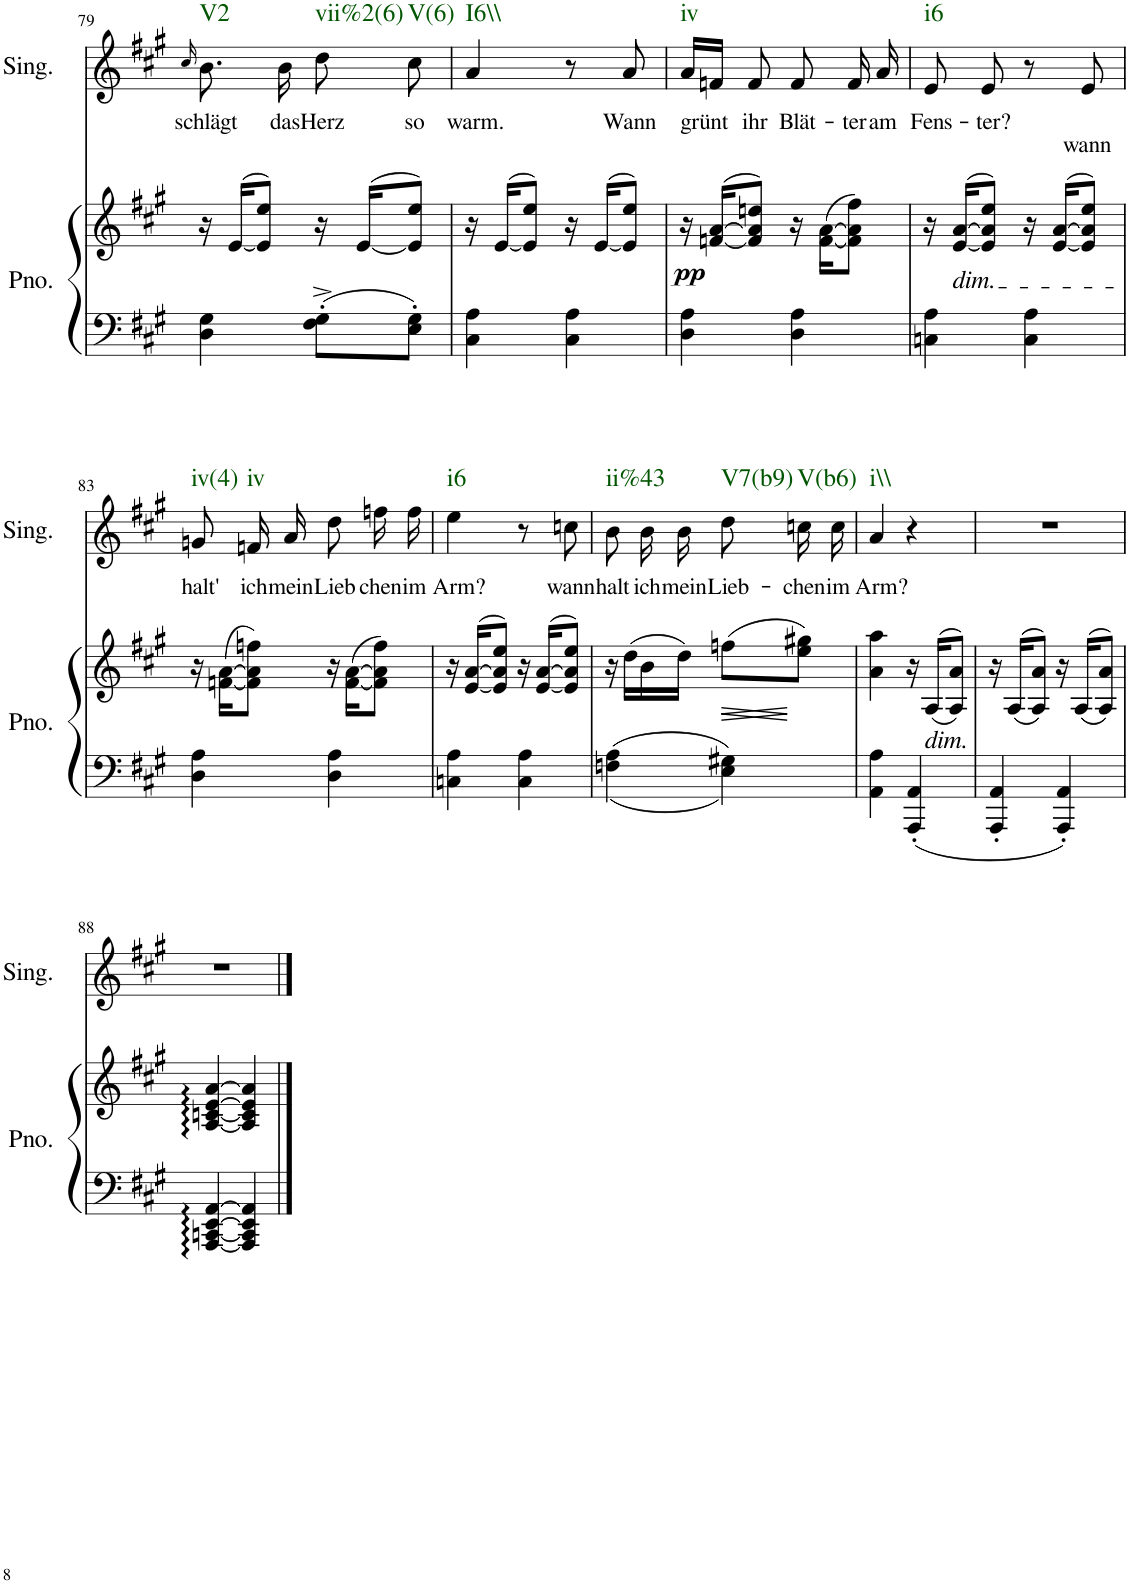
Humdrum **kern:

**kern	**kern	**dynam	**kern	**text	**harte
*part2	*part2	*part2	*part1	*part1	*part1
*staff3	*staff2	*staff2/3	*staff1	*staff1	*
*I"Pianoforte	*	*	*I"Singstimme	*	*
*I'Pno.	*	*	*I'Sing.	*	*
!!LO:PB:g=z
*clefG2	*clefG2	*	*clefG2	*	*
*k[f#c#g#]	*k[f#c#g#]	*	*k[f#c#g#]	*	*
*M2/4	*M2/4	*	*M2/4	*	*
=79	=79	=79	=79	=79	=79
.	.	.	16qcc#/	.	.
!	!	!	!	!LO:LY:b	!LO:H:kt=V2
4D\ 4G#\	16r	.	8.b\	schlägt	N
.	(>[16e/KL	.	.	.	.
.	8e/] 8ee/J)	.	.	.	.
!	!	!	!	!LO:LY:b	!
.	.	.	16b\	das	.
!	!	!	!	!LO:LY:b	!LO:H:kt=vii%2(6)
8F#\'^ 8G#\'^L	16r	.	8dd\	Herz	N
.	(>[16e/KL	.	.	.	.
!	!	!	!	!LO:LY:b	!LO:H:kt=V(6)
8E\' 8G#\'J	8e/] 8ee/J)	.	8cc#\	so	N
=80	=80	=80	=80	=80	=80
!	!	!	!	!LO:LY:b	!LO:H:kt=I6\\
4C#\ 4A\	16r	.	4a/	warm.	N
.	(>[16e/KL	.	.	.	.
.	8e/] 8ee/J)	.	.	.	.
4C#\ 4A\	16r	.	8r	.	.
.	(>[16e/KL	.	.	.	.
!	!	!	!	!LO:LY:b	!
.	8e/] 8ee/J)	.	8a/	Wann	.
=81	=81	=81	=81	=81	=81
!	!	!LO:DY:b	!	!LO:LY:b	!LO:H:kt=iv
4D\ 4A\	16r	pp	16a/LL	grünt	N
.	(>[16fn/ [16a/KL	.	16fn/JJ	.	.
!	!	!	!	!LO:LY:b	!
.	8f/] 8a/] 8een/J)	.	8f/	ihr	.
!	!	!	!	!LO:LY:b	!
4D\ 4A\	16r	.	8f/	Blät-	.
.	(>[16f\ [16a\KL	.	.	.	.
!	!	!	!	!LO:LY:b	!
.	8f\] 8a\] 8ff#\J)	.	16f/	-ter	.
!	!	!	!	!LO:LY:b	!
.	.	.	16a/	am	.
=82	=82	=82	=82	=82	=82
!	!	!	!	!LO:LY:b	!LO:H:kt=i6
4Cn\ 4A\	16r	.	8e/	Fens-	N
!	!LO:TX:b:i:t=dim.	!	!	!	!
.	(>[16e/ [16a/KL	.	.	.	.
!	!	!	!	!LO:LY:b	!
.	8e/] 8a/] 8ee/J)	.	8e/	-ter?	.
4C\ 4A\	16r	.	8r	.	.
.	(>[16e/ [16a/KL	.	.	.	.
!	!	!	!	!LO:LY:b	!
.	8e/] 8a/] 8ee/J)	.	8e/	wann	.
!!LO:LB:g=z
=83	=83	=83	=83	=83	=83
!	!	!	!	!LO:LY:b	!LO:H:kt=iv(4)
4D\ 4A\	16r	.	8gn/	halt'	N
.	(>[16fn\ [16a\KL	.	.	.	.
!	!	!	!	!LO:LY:b	!LO:H:kt=iv
.	8f\] 8a\] 8ffn\J)	.	16fn/	ich	N
!	!	!	!	!LO:LY:b	!
.	.	.	16a/	mein	.
!	!	!	!	!LO:LY:b	!
4D\ 4A\	16r	.	8dd\	Lieb-	.
.	(>[16f\ [16a\KL	.	.	.	.
!	!	!	!	!LO:LY:b	!
.	8f\] 8a\] 8ff\J)	.	16ffn\	-chen	.
!	!	!	!	!LO:LY:b	!
.	.	.	16ff\	im	.
=84	=84	=84	=84	=84	=84
!	!	!	!	!LO:LY:b	!LO:H:kt=i6
4Cn\ 4A\	16r	.	4ee\	Arm?	N
.	(>[16e/ [16a/KL	.	.	.	.
.	8e/] 8a/] 8ee/J)	.	.	.	.
4C\ 4A\	16r	.	8r	.	.
.	(>[16e/ [16a/KL	.	.	.	.
!	!	!	!	!LO:LY:b	!
.	8e/] 8a/] 8ee/J)	.	8ccn\	wann	.
=85	=85	=85	=85	=85	=85
!	!	!	!	!LO:LY:b	!LO:H:kt=ii%43
4Fn\ 4A\	16r	.	8b\	halt	N
.	(16dd\LL	.	.	.	.
!	!	!	!	!LO:LY:b	!
.	16b\	.	16b\	ich	.
!	!	!	!	!LO:LY:b	!
.	16dd\JJ)	.	16b\	mein	.
!	!	!LO:HP:b	!	!	!
!	!	!LO:HP:n=1:b	!	!LO:LY:b	!LO:H:kt=V7(b9)
4E\ 4G#X\	(8ffn\L	< >	8dd\	Lieb-	N
!	!	!	!	!LO:LY:b	!LO:H:kt=V(b6)
.	8ee\ 8gg#X\J)	[	16ccn\	-chen	N
!	!	!	!	!LO:LY:b	!
.	.	.	16cc\	im	.
.	.	]	.	.	.
=86	=86	=86	=86	=86	=86
!	!	!	!	!LO:LY:b	!LO:H:kt=i\\
4AA\ 4A\	4a\ 4aa\	.	4a/	Arm?	N
4AAA/' 4AA/'	16r	.	4r	.	.
!	!LO:TX:b:i:t=dim.	!	!	!	!
.	(>(16A/KL	.	.	.	.
.	8A/ 8a/J))	.	.	.	.
=87	=87	=87	=87	=87	=87
4AAA/' 4AA/'	16r	.	2r	.	.
.	(>(16A/KL	.	.	.	.
.	8A/ 8a/J))	.	.	.	.
4AAA/' 4AA/'	16r	.	.	.	.
.	(>(16A/KL	.	.	.	.
.	8A/ 8a/J))	.	.	.	.
!!LO:LB:g=z
=88	=88	=88	=88	=88	=88
[4AAA/: [4CCn/: [4EE/: [4AA/:	[4A/: [4cn/: [4e/: [4a/:	.	2r	.	.
4AAA/] 4CC/] 4EE/] 4AA/]	4A/] 4c/] 4e/] 4a/]	.	.	.	.
==	==	==	==	==	==
*-	*-	*-	*-	*-	*-
